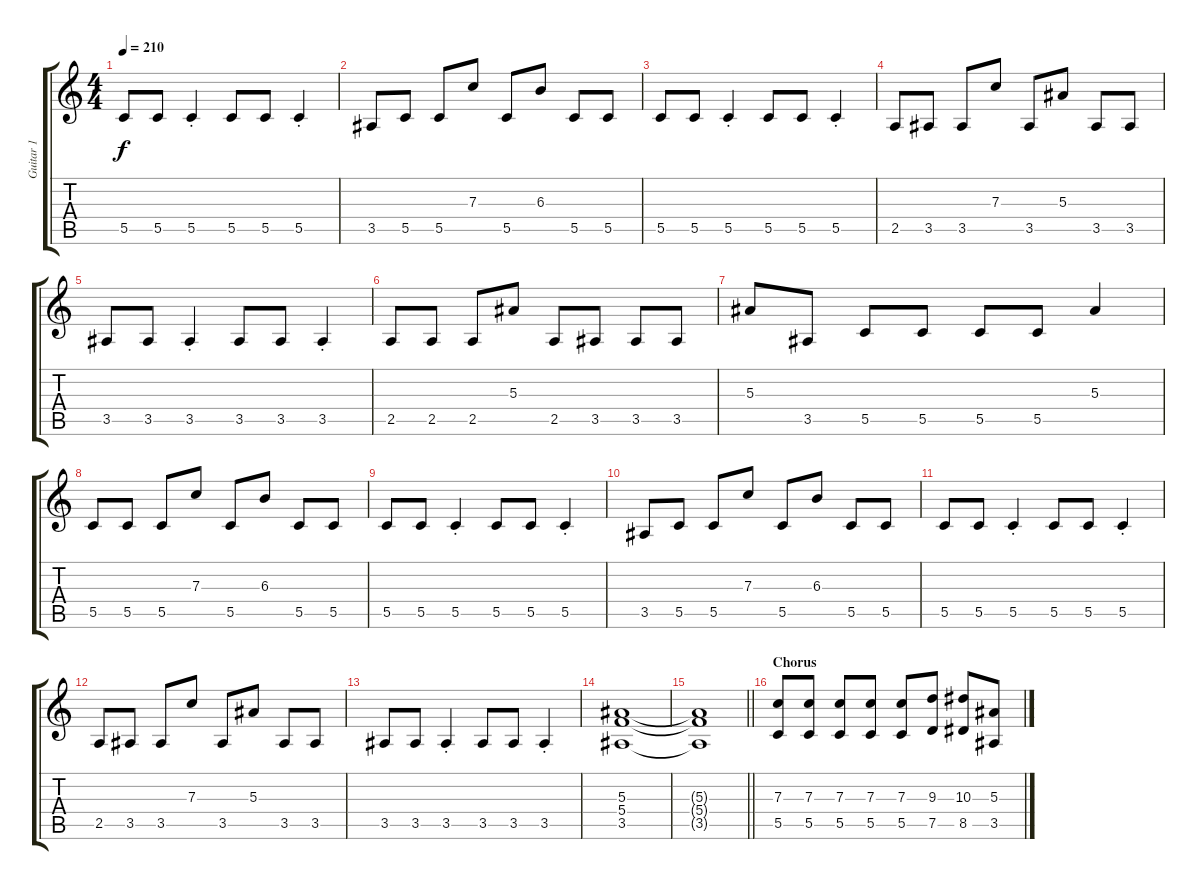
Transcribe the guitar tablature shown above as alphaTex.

\track ("Guitar 1" "Guitar 1") {instrument overdrivenguitar}
\staff {score tabs}
\tuning (D4 A3 F3 C3 G2 D2) {hide}
\ts (4 4)
\tempo 210
\clef g2
\ks c
5.5.8{dy f} 5.5.8 5.5{st}.4 5.5.8 5.5.8 5.5{st}.4 |
3.5.8 5.5.8 5.5.8 7.3.8 5.5.8 6.3.8 5.5.8 5.5.8 |
5.5.8 5.5.8 5.5{st}.4 5.5.8 5.5.8 5.5{st}.4 |
2.5.8 3.5.8 3.5.8 7.3.8 3.5.8 5.3.8 3.5.8 3.5.8 |
3.5.8 3.5.8 3.5{st}.4 3.5.8 3.5.8 3.5{st}.4 |
2.5.8 2.5.8 2.5.8 5.3.8 2.5.8 3.5.8 3.5.8 3.5.8 |
5.3.8 3.5.8 5.5.8 5.5.8 5.5.8 5.5.8 5.3.4 |
5.5.8 5.5.8 5.5.8 7.3.8 5.5.8 6.3.8 5.5.8 5.5.8 |
5.5.8 5.5.8 5.5{st}.4 5.5.8 5.5.8 5.5{st}.4 |
3.5.8 5.5.8 5.5.8 7.3.8 5.5.8 6.3.8 5.5.8 5.5.8 |
5.5.8 5.5.8 5.5{st}.4 5.5.8 5.5.8 5.5{st}.4 |
2.5.8 3.5.8 3.5.8 7.3.8 3.5.8 5.3.8 3.5.8 3.5.8 |
3.5.8 3.5.8 3.5{st}.4 3.5.8 3.5.8 3.5{st}.4 |
(5.3 5.4 3.5).1 |
\barLineRight lightlight
(5.3{t} 5.4{t} 3.5{t}).1 |
\section ("" "Chorus")
(7.3 5.5).8 (7.3 5.5).8 (7.3 5.5).8 (7.3 5.5).8 (7.3 5.5).8 (9.3 7.5).8 (10.3 8.5).8 (5.3 3.5).8
